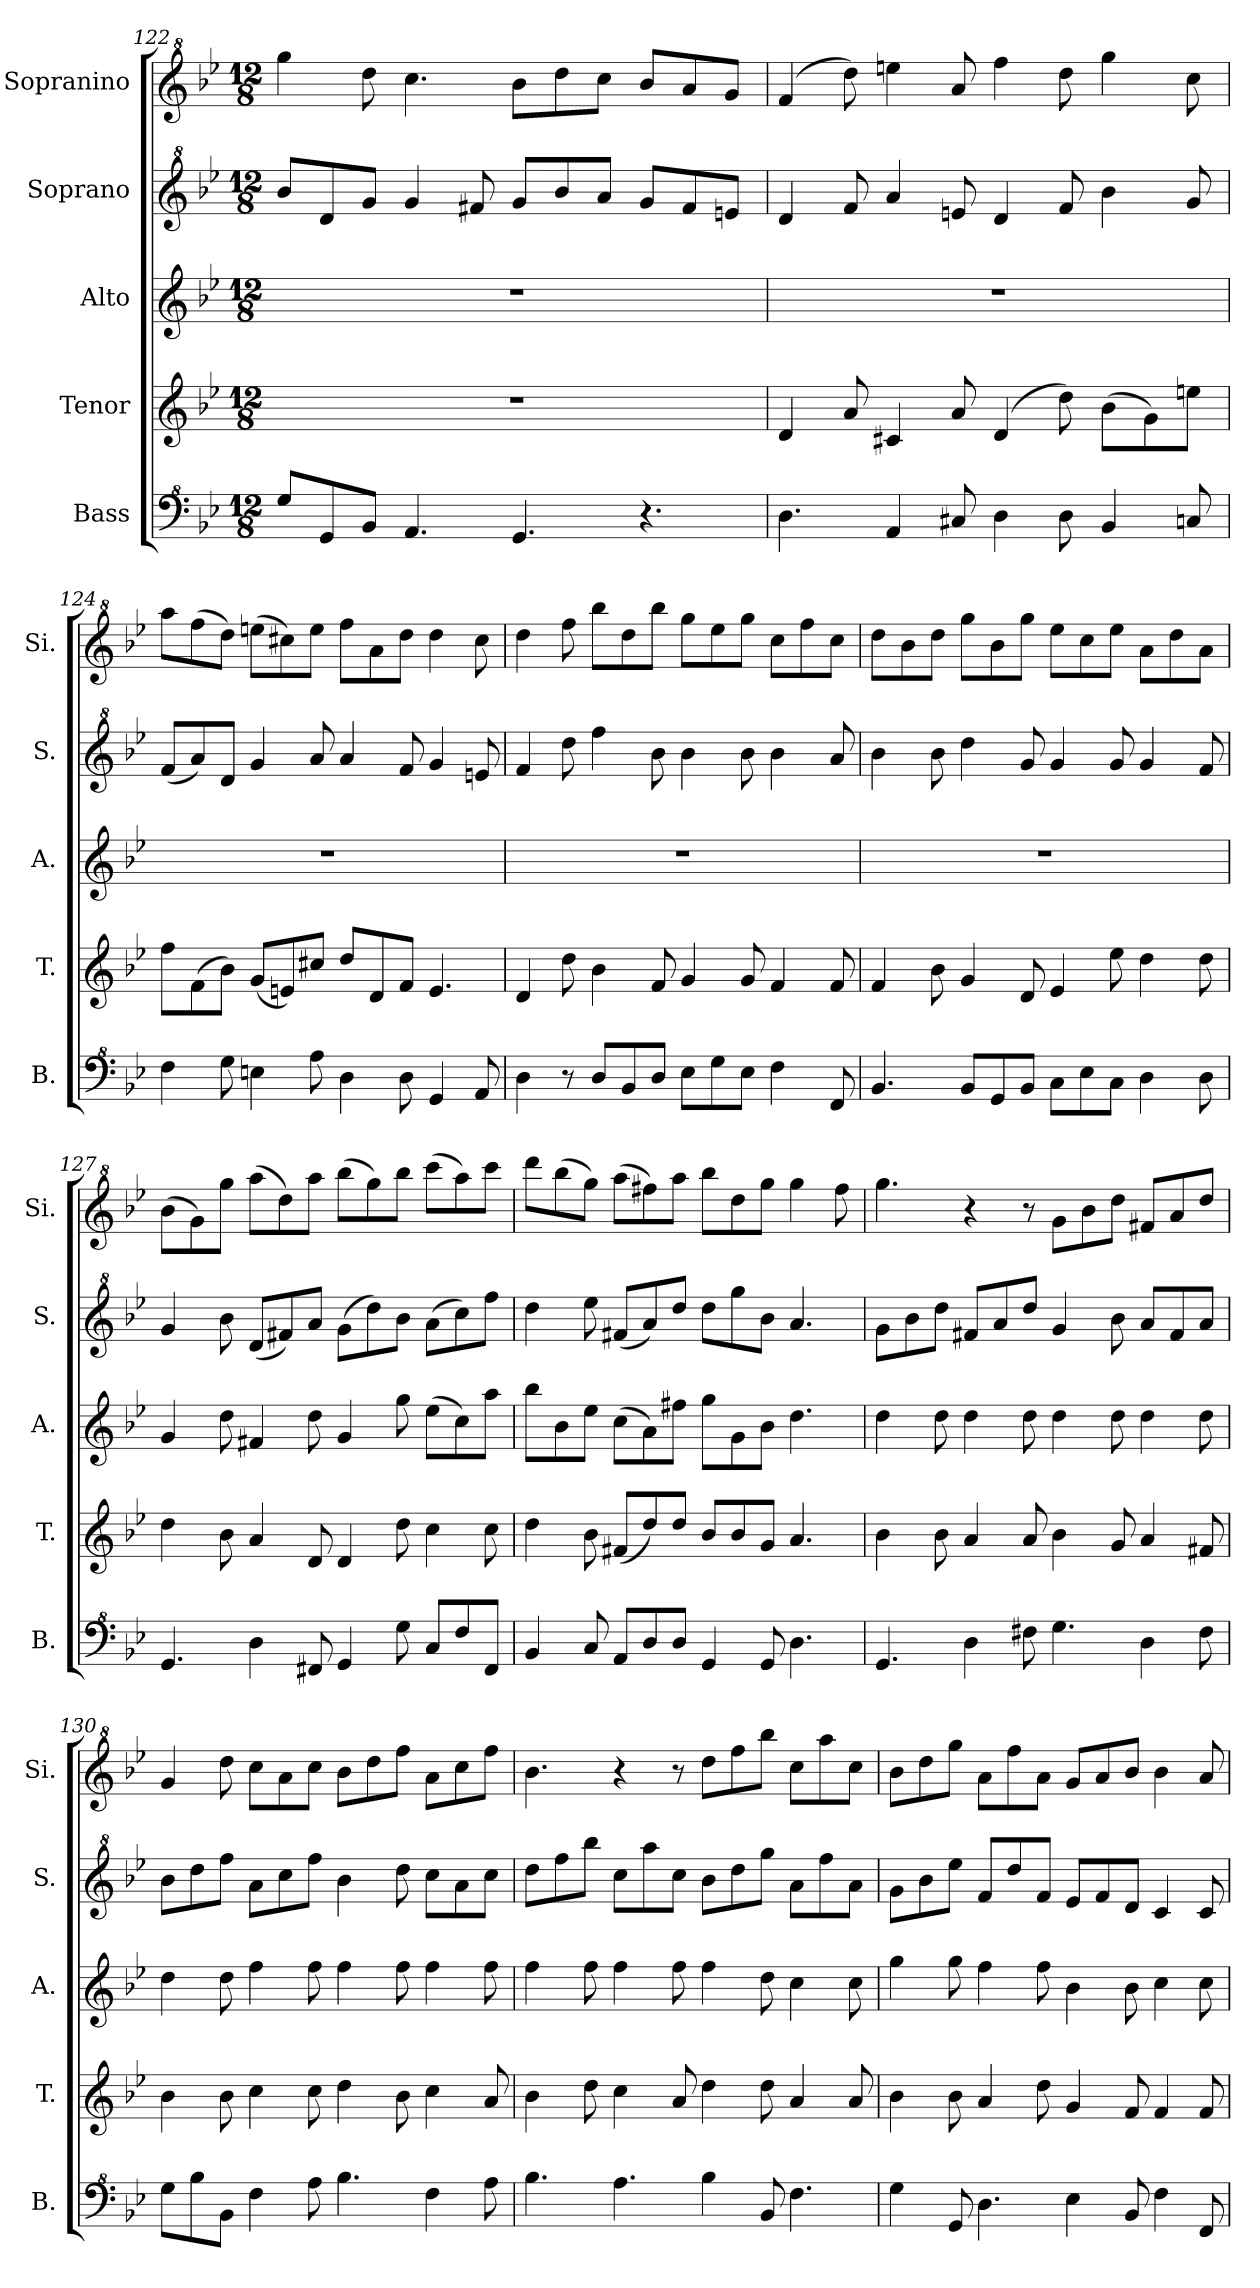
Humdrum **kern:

**kern	**kern	**kern	**kern	**kern
*part5	*part4	*part3	*part2	*part1
*staff5	*staff4	*staff3	*staff2	*staff1
*I"Bass	*I"Tenor	*I"Alto	*I"Soprano	*I"Sopranino
*I'B.	*I'T.	*I'A.	*I'S.	*I'Si.
!!LO:LB:g=z
*clefF^4	*clefG2	*clefG2	*clefG^2	*clefG^2
*k[b-e-]	*k[b-e-]	*k[b-e-]	*k[b-e-]	*k[b-e-]
*M12/8	*M12/8	*M12/8	*M12/8	*M12/8
=122	=122	=122	=122	=122
8g/L	1.r	1.r	8bb-/L	4ggg\
8G/	.	.	8dd/	.
8B-/J	.	.	8gg/J	8ddd\
4.A/	.	.	4gg/	4.ccc\
.	.	.	8ff#X/	.
4.G/	.	.	8gg/L	8bb-\L
.	.	.	8bb-/	8ddd\
.	.	.	8aa/J	8ccc\J
4.r	.	.	8gg/L	8bb-/L
.	.	.	8ff#/	8aa/
.	.	.	8een/J	8gg/J
=123	=123	=123	=123	=123
4.d\	4d/	1.r	4dd/	(4ff/
.	8a/	.	8ff/	8ddd\)
4A/	4c#X/	.	4aa/	4eeen\
8c#X/	8a/	.	8een/	8aa/
4d\	(4d/	.	4dd/	4fff\
8d\	8dd\)	.	8ff/	8ddd\
4B-/	(>8b-\L	.	4bb-\	4ggg\
.	8g\)	.	.	.
8cn/	8een\J	.	8gg/	8ccc\
=124	=124	=124	=124	=124
4f\	8ff\L	1.r	(8ff/L	8aaa\L
.	(>8f\	.	8aa/)	(>8fff\
8g\	8b-\J)	.	8dd/J	8ddd\J)
4en\	(8g/L	.	4gg/	(>8eeen\L
.	8en/)	.	.	8ccc#X\)
8a\	8cc#X/J	.	8aa/	8eee\J
4d\	8dd/L	.	4aa/	8fff\L
.	8d/	.	.	8aa\
8d\	8f/J	.	8ff/	8ddd\J
4G/	4.e/	.	4gg/	4ddd\
8A/	.	.	8een/	8ccc#\
=125	=125	=125	=125	=125
4d\	4d/	1.r	4ff/	4ddd\
8r	8dd\	.	8ddd\	8fff\
8d/L	4b-\	.	4fff\	8bbb-\L
8B-/	.	.	.	8ddd\
8d/J	8f/	.	8bb-\	8bbb-\J
8e-\L	4g/	.	4bb-\	8ggg\L
8g\	.	.	.	8eee-\
8e-\J	8g/	.	8bb-\	8ggg\J
4f\	4f/	.	4bb-\	8ccc\L
.	.	.	.	8fff\
8F/	8f/	.	8aa/	8ccc\J
=126	=126	=126	=126	=126
4.B-/	4f/	1.r	4bb-\	8ddd\L
.	.	.	.	8bb-\
.	8b-\	.	8bb-\	8ddd\J
8B-/L	4g/	.	4ddd\	8ggg\L
8G/	.	.	.	8bb-\
8B-/J	8d/	.	8gg/	8ggg\J
8c\L	4e-/	.	4gg/	8eee-\L
8e-\	.	.	.	8ccc\
8c\J	8ee-\	.	8gg/	8eee-\J
4d\	4dd\	.	4gg/	8aa\L
.	.	.	.	8ddd\
8d\	8dd\	.	8ff/	8aa\J
=127	=127	=127	=127	=127
4.G/	4dd\	4g/	4gg/	(>8bb-\L
.	.	.	.	8gg\)
.	8b-\	8dd\	8bb-\	8ggg\J
4d\	4a/	4f#X/	(8dd/L	(>8aaa\L
.	.	.	8ff#X/)	8ddd\)
8F#X/	8d/	8dd\	8aa/J	8aaa\J
4G/	4d/	4g/	(8gg\L	(>8bbb-\L
.	.	.	8ddd\)	8ggg\)
8g\	8dd\	8gg\	8bb-\J	8bbb-\J
8c/L	4cc\	(>8ee-\L	(>8aa\L	(>8cccc\L
8f/	.	8cc\)	8ccc\)	8aaa\)
8F#/J	8cc\	8aa\J	8fff\J	8cccc\J
=128	=128	=128	=128	=128
4B-/	4dd\	8bb-\L	4ddd\	8dddd\L
.	.	8b-\	.	(>8bbb-\
8c/	8b-\	8ee-\J	8eee-\	8ggg\J)
8A/L	(>8f#X/L	(>8cc\L	(8ff#X/L	(>8aaa\L
8d/	8dd/)	8a\)	8aa/)	8fff#X\)
8d/J	8dd/J	8ff#X\J	8ddd/J	8aaa\J
4G/	8b-/L	8gg\L	8ddd\L	8bbb-\L
.	8b-/	8g\	8ggg\	8ddd\
8G/	8g/J	8b-\J	8bb-\J	8ggg\J
4.d\	4.a/	4.dd\	4.aa/	4ggg\
.	.	.	.	8fff#\
!!LO:LB:g=z
=129	=129	=129	=129	=129
4.G/	4b-\	4dd\	8gg\L	4.ggg\
.	.	.	8bb-\	.
.	8b-\	8dd\	8ddd\J	.
4d\	4a/	4dd\	8ff#X/L	4r
.	.	.	8aa/	.
8f#X\	8a/	8dd\	8ddd/J	8r
4.g\	4b-\	4dd\	4gg/	8gg\L
.	.	.	.	8bb-\
.	8g/	8dd\	8bb-\	8ddd\J
4d\	4a/	4dd\	8aa/L	8ff#X/L
.	.	.	8ff#/	8aa/
8f#\	8f#X/	8dd\	8aa/J	8ddd/J
=130	=130	=130	=130	=130
8g\L	4b-\	4dd\	8bb-\L	4gg/
8b-\	.	.	8ddd\	.
8B-\J	8b-\	8dd\	8fff\J	8ddd\
4f\	4cc\	4ff\	8aa\L	8ccc\L
.	.	.	8ccc\	8aa\
8a\	8cc\	8ff\	8fff\J	8ccc\J
4.b-\	4dd\	4ff\	4bb-\	8bb-\L
.	.	.	.	8ddd\
.	8b-\	8ff\	8ddd\	8fff\J
4f\	4cc\	4ff\	8ccc\L	8aa\L
.	.	.	8aa\	8ccc\
8a\	8a/	8ff\	8ccc\J	8fff\J
=131	=131	=131	=131	=131
4.b-\	4b-\	4ff\	8ddd\L	4.bb-\
.	.	.	8fff\	.
.	8dd\	8ff\	8bbb-\J	.
4.a\	4cc\	4ff\	8ccc\L	4r
.	.	.	8aaa\	.
.	8a/	8ff\	8ccc\J	8r
4b-\	4dd\	4ff\	8bb-\L	8ddd\L
.	.	.	8ddd\	8fff\
8B-/	8dd\	8dd\	8ggg\J	8bbb-\J
4.f\	4a/	4cc\	8aa\L	8ccc\L
.	.	.	8fff\	8aaa\
.	8a/	8cc\	8aa\J	8ccc\J
=132	=132	=132	=132	=132
4g\	4b-\	4gg\	8gg\L	8bb-\L
.	.	.	8bb-\	8ddd\
8G/	8b-\	8gg\	8eee-\J	8ggg\J
4.d\	4a/	4ff\	8ff/L	8aa\L
.	.	.	8ddd/	8fff\
.	8dd\	8ff\	8ff/J	8aa\J
4e-\	4g/	4b-\	8ee-/L	8gg/L
.	.	.	8ff/	8aa/
8B-/	8f/	8b-\	8dd/J	8bb-/J
4f\	4f/	4cc\	4cc/	4bb-\
8F/	8f/	8cc\	8cc/	8aa/
=	=	=	=	=
*-	*-	*-	*-	*-
